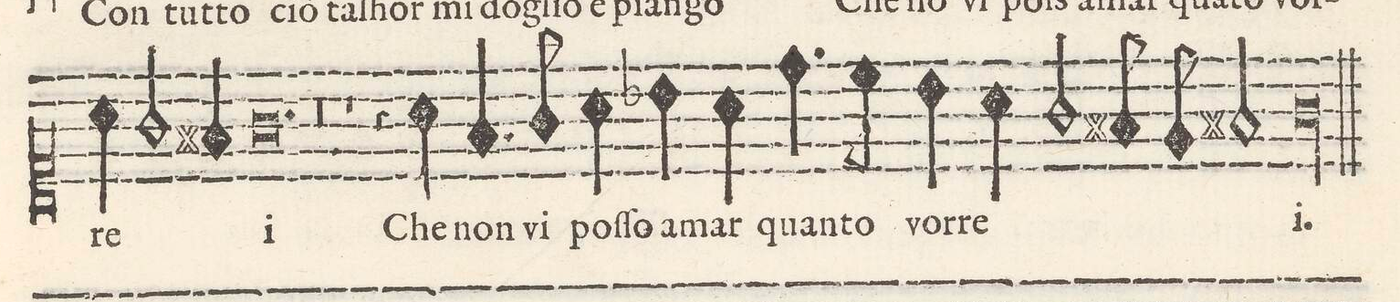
**kern	**text
*I"QVINTO	*
*clefC1	*
*k[]	*
*M2/1	*
4a\	-re-
2g/	.
4f#X/	.
0.g	-i
=34-	=34-
=35-	=35-
0r	.
=36-	=36-
1r	.
4re	.
4a\	Che
4.fny/	non
8g/	vi
=37-	=37-
4a\	poſ-
4b-X\	ſo a-
4a\	-mar
4.dd\	quan-
8cc\	-to
4b-\	vor-
4a\	-re-
2g/	.
=38-	=38-
8f#X/	.
8e/	.
2f#X/	.
0.g	-i.
=39-	=39-
=-	=-
*-	*-
